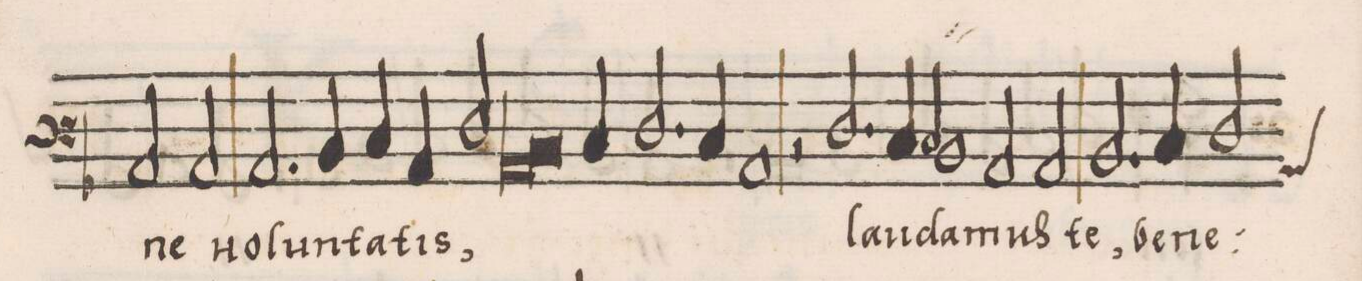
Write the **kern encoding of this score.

**kern	**text
*I"BASSVS	*
*clefF3	*
*k[b-]	*
*met(C|)	*
*M2/1	*
2C/	-ne
2C/	uo-
=8-	=8-
2.C/	-lun-
4D/	.
4E/	-ta-
4C/	-tis,
2F/	.
=9-	=9-
*lig	*
1C/	.
*col	*
2.D/	.
*Xlig	*
4E/	.
*Xcol	*
=10-	=10-
2.F/	.
4E/	.
1C/	.
=11-	=11-
2r	.
2.F/	lau-
4E/	.
2E/	-da-
=12-	=12-
1D/	.
2C/	-mus
2C/	te
=13-	=13-
2.D/	be-
4E/	-ne-
*custos:C	*
2F/	.
*-	*-
